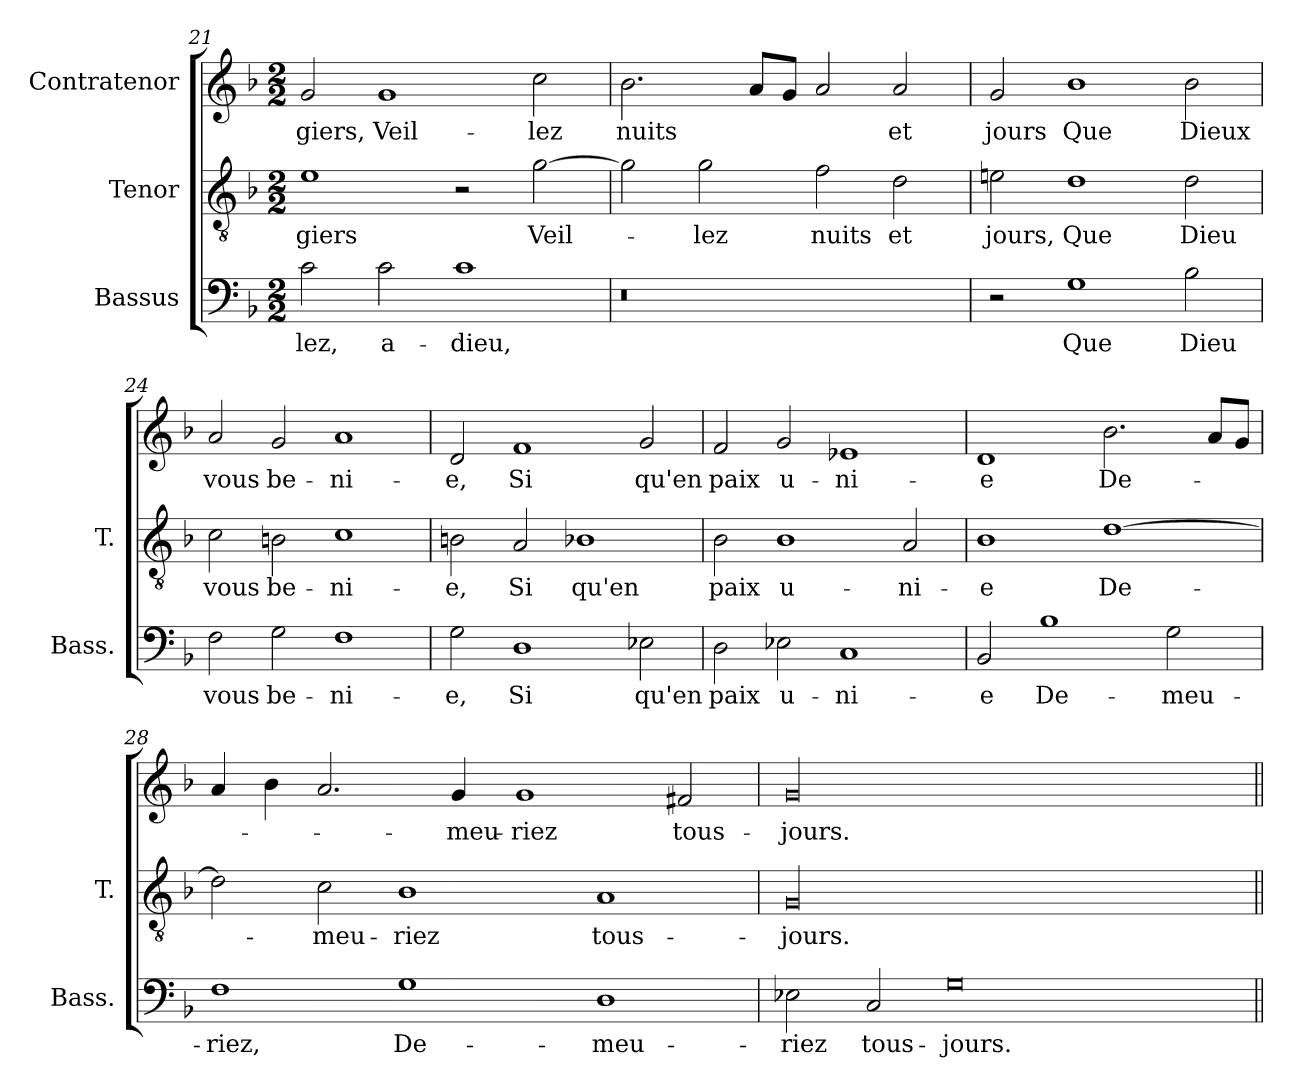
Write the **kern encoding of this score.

**kern	**text	**kern	**text	**kern	**text
*part3	*part3	*part2	*part2	*part1	*part1
*staff3	*staff3	*staff2	*staff2	*staff1	*staff1
*I"Bassus	*	*I"Tenor	*	*I"Contratenor	*
*I'Bass.	*	*I'T.	*	*	*
*clefF4	*	*clefGv2	*	*clefG2	*
*	*	*ITrd7c12	*	*	*
*k[b-]	*	*k[b-]	*	*k[b-]	*
*F:	*	*F:	*	*F:	*
*M2/2	*	*M2/2	*	*M2/2	*
=21	=21	=21	=21	=21	=21
2c\	-lez,	1E\	-giers	2g/	-giers,
2c\	a-	.	.	1g/	Veil-
1c\	-dieu,	2r	.	.	.
.	.	[2G\	Veil-	2cc\	-lez
!!LO:PB:g=z
=22	=22	=22	=22	=22	=22
!LO:N:vis=0	!	!	!	!	!
1r	.	2G\]	.	2.b-\	nuits
.	.	2G\	-lez	.	.
.	.	.	.	8a/L	.
.	.	.	.	8g/J	.
1ryy	.	2F\	nuits	2a/	.
.	.	2D\	et	2a/	et
=23	=23	=23	=23	=23	=23
2r	.	2En\	jours,	2g/	jours
1G\	Que	1D\	Que	1b-\	Que
2B-\	Dieu	2D\	Dieu	2b-\	Dieux
=24	=24	=24	=24	=24	=24
2F\	vous	2C\	vous	2a/	vous
2G\	be-	2BBn\	be-	2g/	be-
1F\	-ni-	1C\	-ni-	1a/	-ni-
=25	=25	=25	=25	=25	=25
2G\	-e,	2BBn\	-e,	2d/	-e,
1D\	Si	2AA/	Si	1f/	Si
.	.	1BB-X\	qu'en	.	.
2E-X\	qu'en	.	.	2g/	qu'en
=26	=26	=26	=26	=26	=26
2D\	paix	2BB-\	paix	2f/	paix
2E-X\	u-	1BB-\	u-	2g/	u-
1C/	-ni-	.	.	1e-X/	-ni-
.	.	2AA/	-ni-	.	.
!!LO:LB:g=z
=27	=27	=27	=27	=27	=27
2BB-/	-e	1BB-\	-e	1d/	-e
1B-\	De-	.	.	.	.
.	.	[1D\	De-	2.b-\	De-
2G\	-meu-	.	.	.	.
.	.	.	.	8a/L	.
.	.	.	.	8g/J	.
=28	=28	=28	=28	=28	=28
1F\	-riez,	2D\]	.	4a/	.
.	.	.	.	4b-\	.
.	.	2C\	-meu-	2.a/	.
1G\	De-	1BB-\	-riez	.	.
.	.	.	.	4g/	-meu-
.	.	.	.	1g/	-riez
1D\	-meu-	1AA/	tous-	.	.
.	.	.	.	2f#X/	tous-
=29	=29	=29	=29	=29	=29
2E-X\	-riez	00GG/	-jours.	00g/	-jours.
2C/	tous-	.	.	.	.
0G\	-jours.	.	.	.	.
1ryy	.	.	.	.	.
=||	=||	=||	=||	=||	=||
*-	*-	*-	*-	*-	*-
